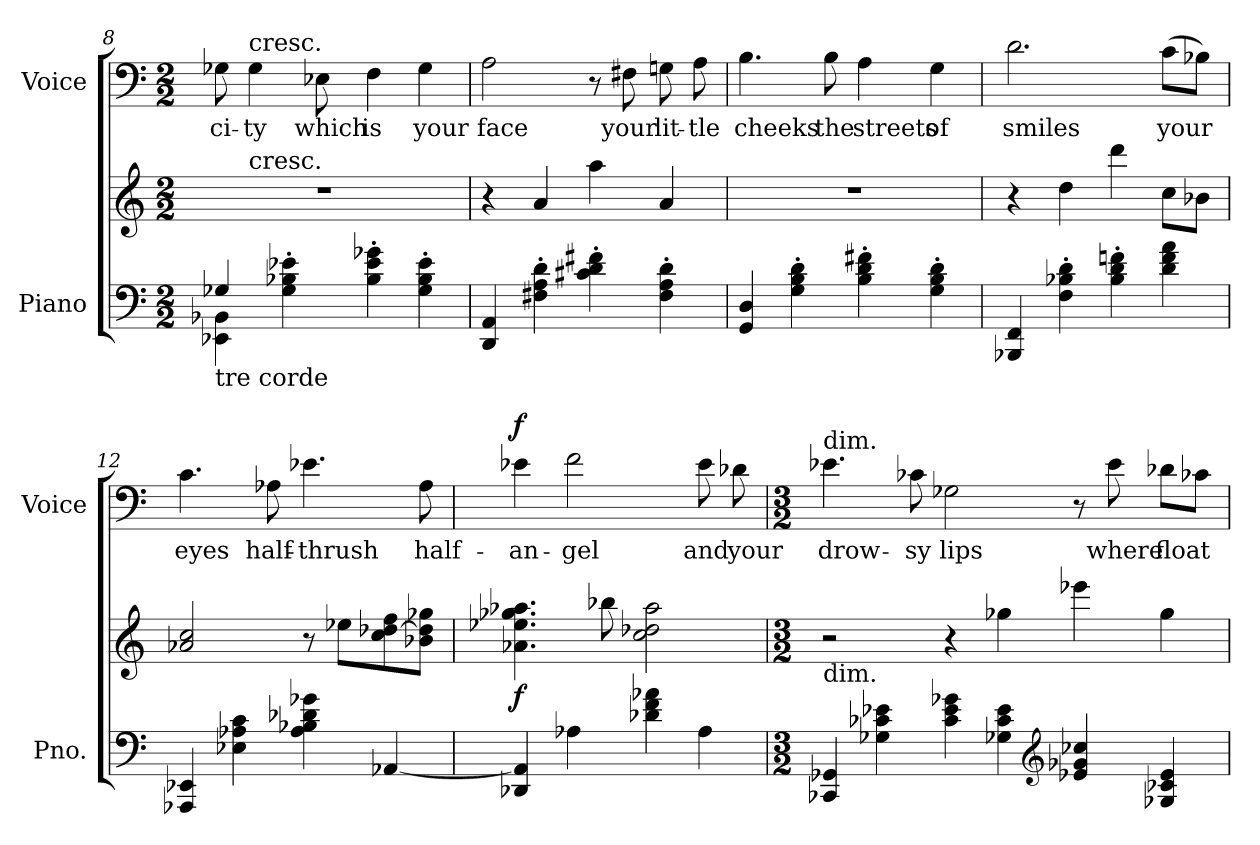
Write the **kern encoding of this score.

**kern	**kern	**dynam	**kern	**text	**dynam
*part2	*part2	*part2	*part1	*part1	*part1
*staff3	*staff2	*staff2/3	*staff1	*staff1	*staff1
*I"Piano	*	*	*I"Voice	*	*
*I'Pno.	*	*	*I'Voice	*	*
!!LO:PB:g=z
*clefF4	*clefG2	*	*clefF4	*	*
*k[]	*k[]	*	*k[]	*	*
*M2/2	*M2/2	*	*M2/2	*	*
=8	=8	=8	=8	=8	=8
*^	*	*	*	*	*
!LO:TX:b:t=tre corde	!	!	!	!	!	!
!	!	!	!	!	!LO:LY:b:color=#000000	!
*	*	*^	*	*	*	*
4G-Xi/	4EE-Xi\ 4BB-Xi	1r	8ryy	.	8G-Xi\	ci-	.
!	!	!	!	!	!LO:TX:a:t=cresc.	!	!
!	!	!	!LO:TX:a:t=cresc.	!	!	!	!
!	!	!	!	!	!	!LO:LY:b:color=#000000	!
.	.	.	2..ryy	.	4G-i\	-ty	.
4G-i\' 4B-Xi' 4e-Xi'	2.ryy	.	.	.	.	.	.
!	!	!	!	!	!	!LO:LY:b:color=#000000	!
.	.	.	.	.	8E-Xi\	which	.
!	!	!	!	!	!	!LO:LY:b:color=#000000	!
4B-i\' 4e-i' 4g-Xi'	.	.	.	.	4Fi\	is	.
!	!	!	!	!	!	!LO:LY:b:color=#000000	!
4G-i\' 4B-i' 4e-i'	.	.	.	.	4G-i\	your	.
*v	*v	*	*	*	*	*	*
*	*v	*v	*	*	*	*
=9	=9	=9	=9	=9	=9
*	*^	*	*	*	*
!	!	!	!	!	!LO:LY:b:color=#000000	!
*	*v	*v	*	*	*	*
4DDi/ 4AAi	4r	.	2Ai\	face	.
4F#Xi\' 4Ai' 4di'	4ai/	.	.	.	.
4c#Xi\' 4di' 4f#Xi'	4aai\	.	8r	.	.
!	!	!	!	!LO:LY:b:color=#000000	!
.	.	.	8F#Xi\	your	.
!	!	!	!	!LO:LY:b:color=#000000	!
4F#i\' 4Ai' 4di'	4ai/	.	8Gni\	lit-	.
!	!	!	!	!LO:LY:b:color=#000000	!
.	.	.	8Ai\	-tle	.
=10	=10	=10	=10	=10	=10
!	!	!	!	!LO:LY:b:color=#000000	!
4GGi/ 4Di	1r	.	4.Bi\	cheeks	.
4Gi\' 4Bi' 4di'	.	.	.	.	.
!	!	!	!	!LO:LY:b:color=#000000	!
.	.	.	8Bi\	the	.
!	!	!	!	!LO:LY:b:color=#000000	!
4Bi\' 4di' 4f#Xi'	.	.	4Ai\	streets	.
!	!	!	!	!LO:LY:b:color=#000000	!
4Gi\' 4Bi' 4di'	.	.	4Gi\	of	.
=11	=11	=11	=11	=11	=11
!	!	!	!	!LO:LY:b:color=#000000	!
4BBB-Xi/ 4FFi	4r	.	2.di\	smiles	.
4Fi\' 4B-Xi' 4di'	4ddi\	.	.	.	.
4B-i\' 4di' 4fni'	4dddi\	.	.	.	.
!	!	!	!	!LO:LY:b:color=#000000	!
4di\ 4fi 4ai	8cci\L	.	(8ci\L	your	.
.	8b-Xi\J	.	8B-Xi\J)	.	.
!!LO:LB:g=z
=12	=12	=12	=12	=12	=12
!	!	!	!	!LO:LY:b:color=#000000	!
4AAA-Xi/ 4EE-Xi	2a-Xi/ 2cci	.	4.ci\	eyes	.
4E-Xi\ 4A-Xi 4ci	.	.	.	.	.
!	!	!	!	!LO:LY:b:color=#000000	!
.	.	.	8A-Xi\	half-	.
!	!	!	!	!LO:LY:b:color=#000000	!
4A-i\ 4B-Xi 4d-Xi 4g-Xi	8r	.	4.e-Xi\	-thrush	.
.	8ee-Xi\L	.	.	.	.
[<4AA-Xi/	8cci\ [>8dd-Xi 8ffi	.	.	.	.
!	!	!	!	!LO:LY:b:color=#000000	!
.	8b-Xi\ 8dd-i] 8gg-XiJ	.	8A-i\	half-	.
=13	=13	=13	=13	=13	=13
!	!	!	!	!LO:LY:b:color=#000000	!
4DD-Xi/ 4AA-i]	4.a-Xi\ 4.ee-Xi 4.gg-Xi 4.aa-Xi	f	4e-Xi\	-an-	f
!	!	!	!	!LO:LY:b:color=#000000	!
4A-Xi\	.	.	2fi\	-gel	.
.	8bb-Xi\	.	.	.	.
4d-Xi\ 4fi 4a-Xi	2cci\ 2dd-Xi 2aa-i	.	.	.	.
!	!	!	!	!LO:LY:b:color=#000000	!
4A-i\	.	.	8e-i\	and	.
!	!	!	!	!LO:LY:b:color=#000000	!
.	.	.	8d-Xi\	your	.
!!LO:LB:g=z
=14	=14	=14	=14	=14	=14
*M3/2	*M3/2	*	*M3/2	*	*
!	!	!	!LO:TX:a:t=dim.	!	!
!	!LO:TX:b:t=dim.	!	!	!	!
!	!	!	!	!LO:LY:b:color=#000000	!
4CC-Xi/ 4GG-Xi	2r	.	4.e-Xi\	drow-	.
4G-Xi\ 4c-Xi 4e-Xi	.	.	.	.	.
!	!	!	!	!LO:LY:b:color=#000000	!
.	.	.	8c-Xi\	-sy	.
!	!	!	!	!LO:LY:b:color=#000000	!
4c-i\ 4e-i 4g-Xi	4r	.	2G-Xi\	lips	.
4G-Xi\ 4c-i 4e-i	4gg-Xi\	.	.	.	.
*clefG2	*	*	*	*	*
4e-Xi/ 4g-Xi 4cc-Xi	4eee-Xi\	.	8r	.	.
!	!	!	!	!LO:LY:b:color=#000000	!
.	.	.	8e-i\	where	.
!	!	!	!	!LO:LY:b:color=#000000	!
4G-Xi/ 4c-Xi 4e-i	4gg-i\	.	8d-Xi\L	float	.
.	.	.	8c-Xi\J	.	.
=	=	=	=	=	=
*-	*-	*-	*-	*-	*-
